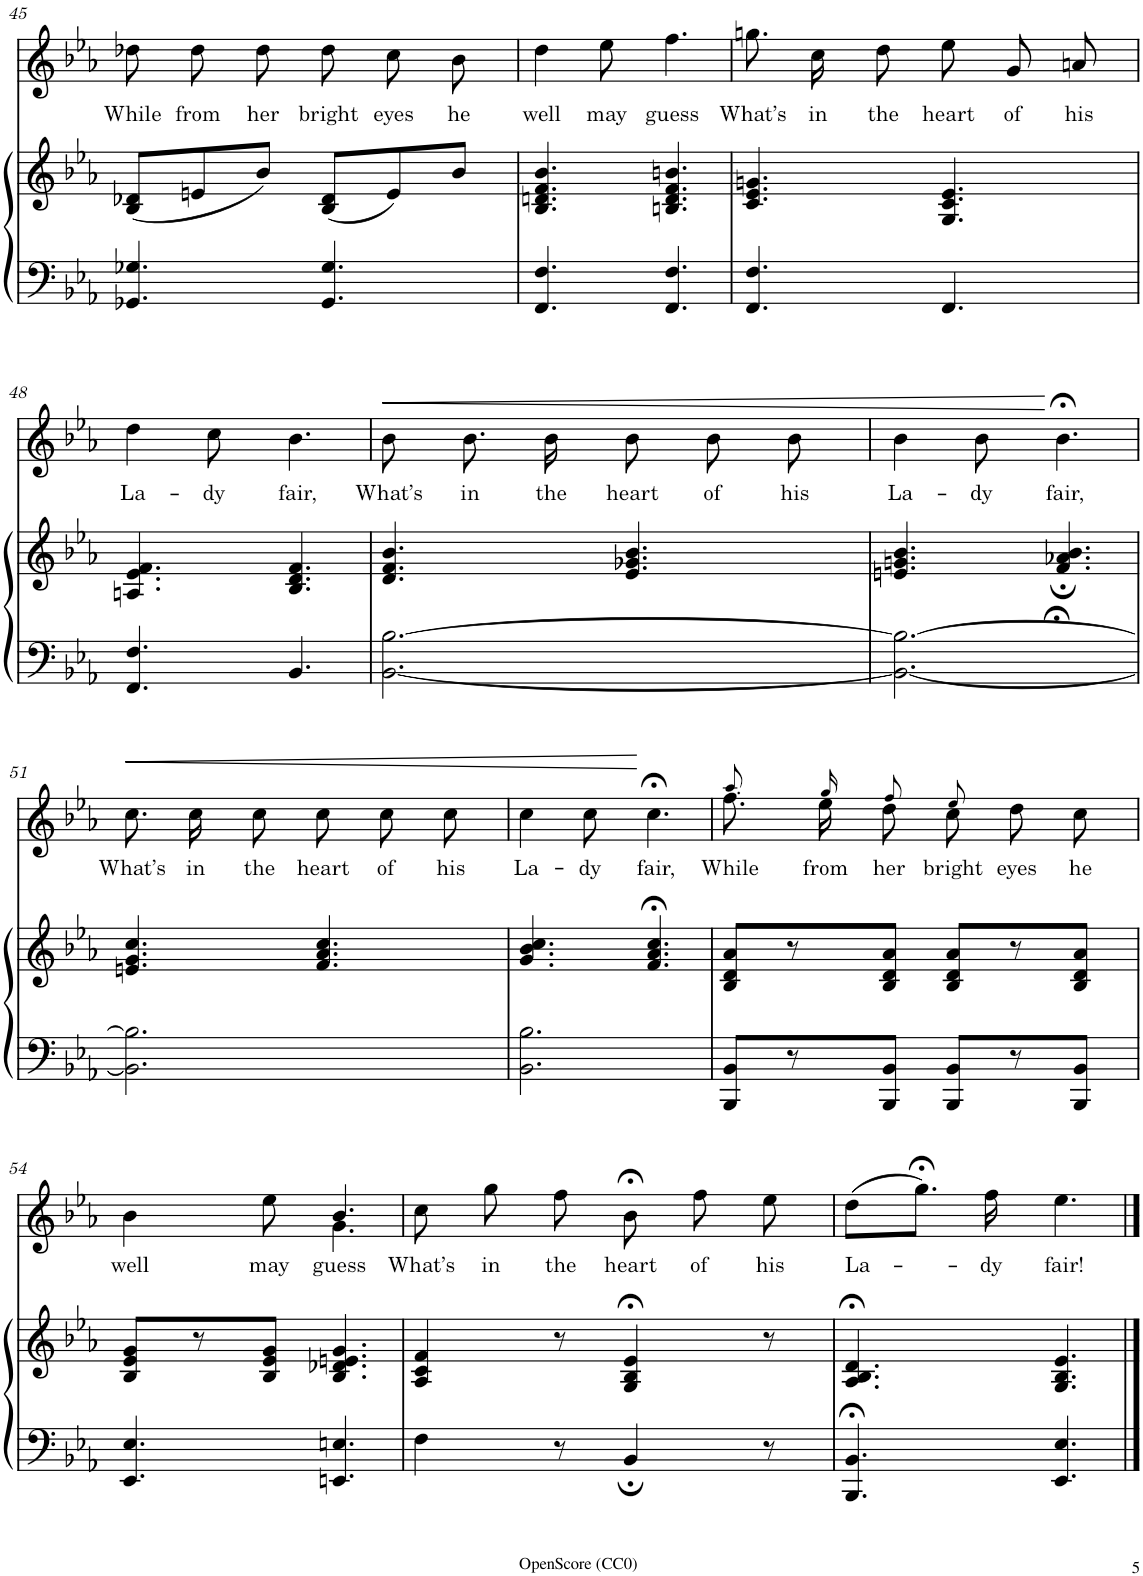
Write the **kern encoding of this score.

**kern	**kern	**kern	**text	**dynam
*part2	*part2	*part1	*part1	*part1
*staff3	*staff2	*staff1	*staff1	*staff1
*I"Piano	*	*I"Voice	*	*
*I'Pno	*	*	*	*
!!LO:PB:g=z
*clefF4	*clefG2	*clefG2	*	*
*k[b-e-a-]	*k[b-e-a-]	*k[b-e-a-]	*	*
*M6/8	*M6/8	*M6/8	*	*
=45	=45	=45	=45	=45
!	!	!	!LO:LY:b	!
4.GG-X/ 4.G-X/	(8B-/ 8d-X/L	8dd-X\	While	.
!	!	!	!LO:LY:b	!
.	8en/	8dd-\	from	.
!	!	!	!LO:LY:b	!
.	8b-/J)	8dd-\	her	.
!	!	!	!LO:LY:b	!
4.GG-/ 4.G-/	(8B-/ 8d-/L	8dd-\	bright	.
!	!	!	!LO:LY:b	!
.	8e/)	8cc\	eyes	.
!	!	!	!LO:LY:b	!
.	8b-/J	8b-\	he	.
=46	=46	=46	=46	=46
!	!	!	!LO:LY:b	!
4.FF/ 4.F/	4.B-/ 4.dn/ 4.f/ 4.b-/	4dd\	well	.
!	!	!	!LO:LY:b	!
.	.	8ee-\	may	.
!	!	!	!LO:LY:b	!
4.FF/ 4.F/	4.Bn/ 4.d/ 4.f/ 4.bn/	4.ff\	guess	.
=47	=47	=47	=47	=47
!	!	!	!LO:LY:b	!
4.FF/ 4.F/	4.c/ 4.e-/ 4.gn/	8.ggn\	What’s	.
!	!	!	!LO:LY:b	!
.	.	16cc\	in	.
!	!	!	!LO:LY:b	!
.	.	8dd\	the	.
!	!	!	!LO:LY:b	!
4.FF/	4.G/ 4.c/ 4.e-/	8ee-\	heart	.
!	!	!	!LO:LY:b	!
.	.	8g/	of	.
!	!	!	!LO:LY:b	!
.	.	8an/	his	.
!!LO:LB:g=z
=48	=48	=48	=48	=48
!	!	!	!LO:LY:b	!
4.FF/ 4.F/	4.An/ 4.e-/ 4.f/	4dd\	La-	.
!	!	!	!LO:LY:b	!
.	.	8cc\	-dy	.
!	!	!	!LO:LY:b	!
4.BB-/	4.B-/ 4.d/ 4.f/	4.b-\	fair,	.
=49	=49	=49	=49	=49
!	!	!	!LO:LY:b	!LO:HP:b
[2.BB-\ [2.B-\	4.d/ 4.f/ 4.b-/	8b-\	What’s	<
!	!	!	!LO:LY:b	!
.	.	8.b-\	in	.
!	!	!	!LO:LY:b	!
.	.	16b-\	the	.
!	!	!	!LO:LY:b	!
.	4.e-/ 4.g-X/ 4.b-/	8b-\	heart	.
!	!	!	!LO:LY:b	!
.	.	8b-\	of	.
!	!	!	!LO:LY:b	!
.	.	8b-\	his	.
=50	=50	=50	=50	=50
!	!	!	!LO:LY:b	!
2.BB-\_;< 2.B-\_;<	4.en/ 4.gn/ 4.b-/	4b-\	La-	.
!	!	!	!LO:LY:b	!
.	.	8b-\	-dy	.
!	!	!	!LO:LY:b	!
.	4.f/; 4.a-X/; 4.b-/;	4.b-;<\	fair,	[
!!LO:LB:g=z
=51	=51	=51	=51	=51
!	!	!	!LO:LY:b	!LO:HP:b
2.BB-\] 2.B-\]	4.en/ 4.g/ 4.cc/	8.cc\	What’s	<
!	!	!	!LO:LY:b	!
.	.	16cc\	in	.
!	!	!	!LO:LY:b	!
.	.	8cc\	the	.
!	!	!	!LO:LY:b	!
.	4.f/ 4.a-/ 4.cc/	8cc\	heart	.
!	!	!	!LO:LY:b	!
.	.	8cc\	of	.
!	!	!	!LO:LY:b	!
.	.	8cc\	his	.
=52	=52	=52	=52	=52
!	!	!	!LO:LY:b	!
2.BB-\ 2.B-\	4.g/ 4.b-/ 4.cc/	4cc\	La-	.
!	!	!	!LO:LY:b	!
.	.	8cc\	-dy	.
!	!	!	!LO:LY:b	!
.	4.f/;< 4.a-/;< 4.cc/;<	4.cc;<\	fair,	[
=53	=53	=53	=53	=53
!	!	!	!LO:LY:b	!
*	*	*^	*	*
8BBB-/ 8BB-/L	8B-/ 8d/ 8a-/L	8.ff\	8.aa-/	While	.
8r	8r	.	.	.	.
!	!	!	!	!LO:LY:b	!
.	.	16ee-\	16gg/	from	.
!	!	!	!	!LO:LY:b	!
8BBB-/ 8BB-/J	8B-/ 8d/ 8a-/J	8dd\	8ff/	her	.
!	!	!	!	!LO:LY:b	!
8BBB-/ 8BB-/L	8B-/ 8d/ 8a-/L	8cc\	8ee-/	bright	.
!	!	!	!	!LO:LY:b	!
8r	8r	8dd\	8ryy	eyes	.
!	!	!	!	!LO:LY:b	!
8BBB-/ 8BB-/J	8B-/ 8d/ 8a-/J	8cc\	8ryy	he	.
!!LO:LB:g=z	!!
=54	=54	=54	=54	=54	=54
!	!	!	!	!LO:LY:b	!
4.EE-/ 4.E-/	8B-/ 8e-/ 8g/L	4b-\	4.ryy	well	.
.	8r	.	.	.	.
!	!	!	!	!LO:LY:b	!
.	8B-/ 8e-/ 8g/J	8ee-\	.	may	.
!	!	!	!	!LO:LY:b	!
4.EEn/ 4.En/	4.B-/ 4.d-X/ 4.en/ 4.g/	4.b-/	4.g\	guess	.
=55	=55	=55	=55	=55	=55
!	!	!	!	!LO:LY:b	!
*	*	*v	*v	*	*
4F\	4A-/ 4c/ 4f/	8cc\	What’s	.
!	!	!	!LO:LY:b	!
.	.	8gg\	in	.
!	!	!	!LO:LY:b	!
8r	8r	8ff\	the	.
!	!	!	!LO:LY:b	!
4BB-;/	4G/;< 4B-/;< 4e-/;<	8b-;<\	heart	.
!	!	!	!LO:LY:b	!
.	.	8ff\	of	.
!	!	!	!LO:LY:b	!
8r	8r	8ee-\	his	.
=56	=56	=56	=56	=56
!	!	!	!LO:LY:b	!
4.BBB-/;< 4.BB-/;<	4.A-/;< 4.B-/;< 4.d/;<	(8dd\L	La-	.
.	.	8.gg;<\J)	.	.
!	!	!	!LO:LY:b	!
.	.	16ff\	-dy	.
!	!	!	!LO:LY:b	!
4.EE-/ 4.E-/	4.G/ 4.B-/ 4.e-/	4.ee-\	fair!	.
==	==	==	==	==
*-	*-	*-	*-	*-
